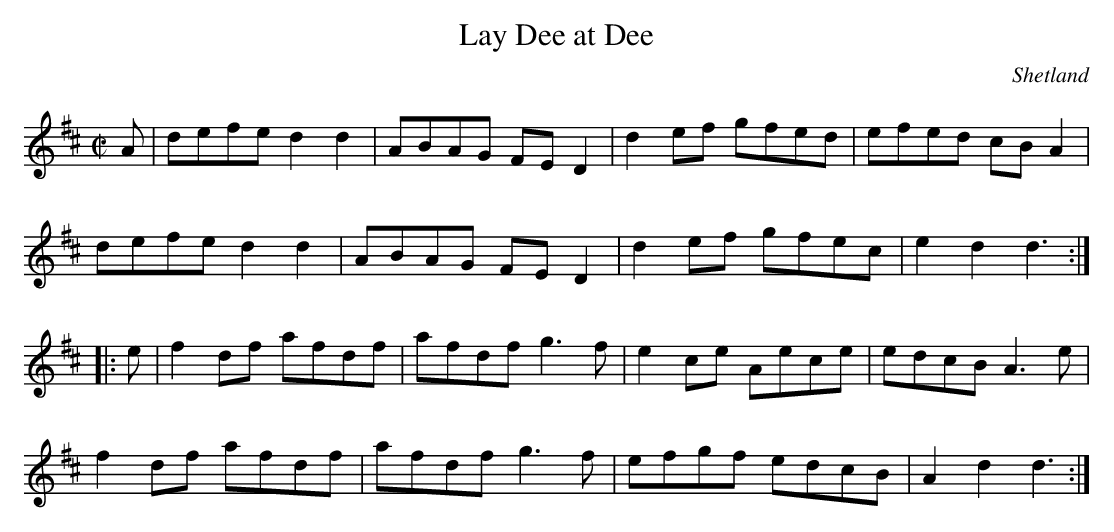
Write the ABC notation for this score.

X:1
T:Lay Dee at Dee
O:Shetland
M:C|
L:1/8
K:D
A | defe d2d2 | ABAG FED2 | d2ef gfed | efed cBA2 |
defe d2d2 | ABAG FED2 | d2ef gfec | e2d2 d3 :|
|: e | f2df afdf | afdf g3f | e2ce Aece | edcB A3e |
f2df afdf | afdf g3f | efgf edcB | A2d2 d3 :|
